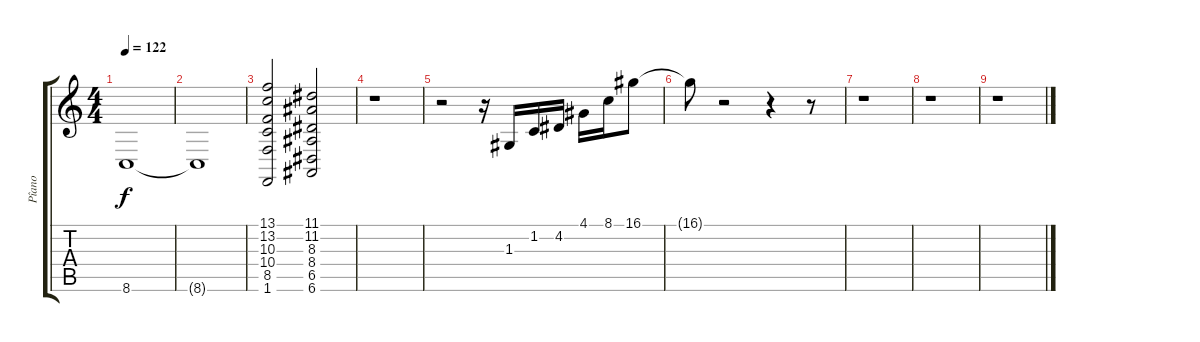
\track ("Pîano" "Pîano") {instrument acousticgrandpiano}
\staff {score tabs}
\tuning (E4 B3 G3 D3 A2 E2) {hide}
\ts (4 4)
\tempo 122
\clef g2
\ks c
8.6{t}.1{dy f} |
8.6{t}.1 |
(13.1 13.2 10.3 10.4 8.5 1.6).2 (11.1 11.2 8.3 8.4 6.5 6.6).2 |
r.1 |
r.2 r.16 1.3.16 1.2.16 4.2.16 4.1.16 8.1.16 16.1.8 |
16.1{t}.8 r.2 r.4 r.8 |
r.1 |
r.1 |
r.1
